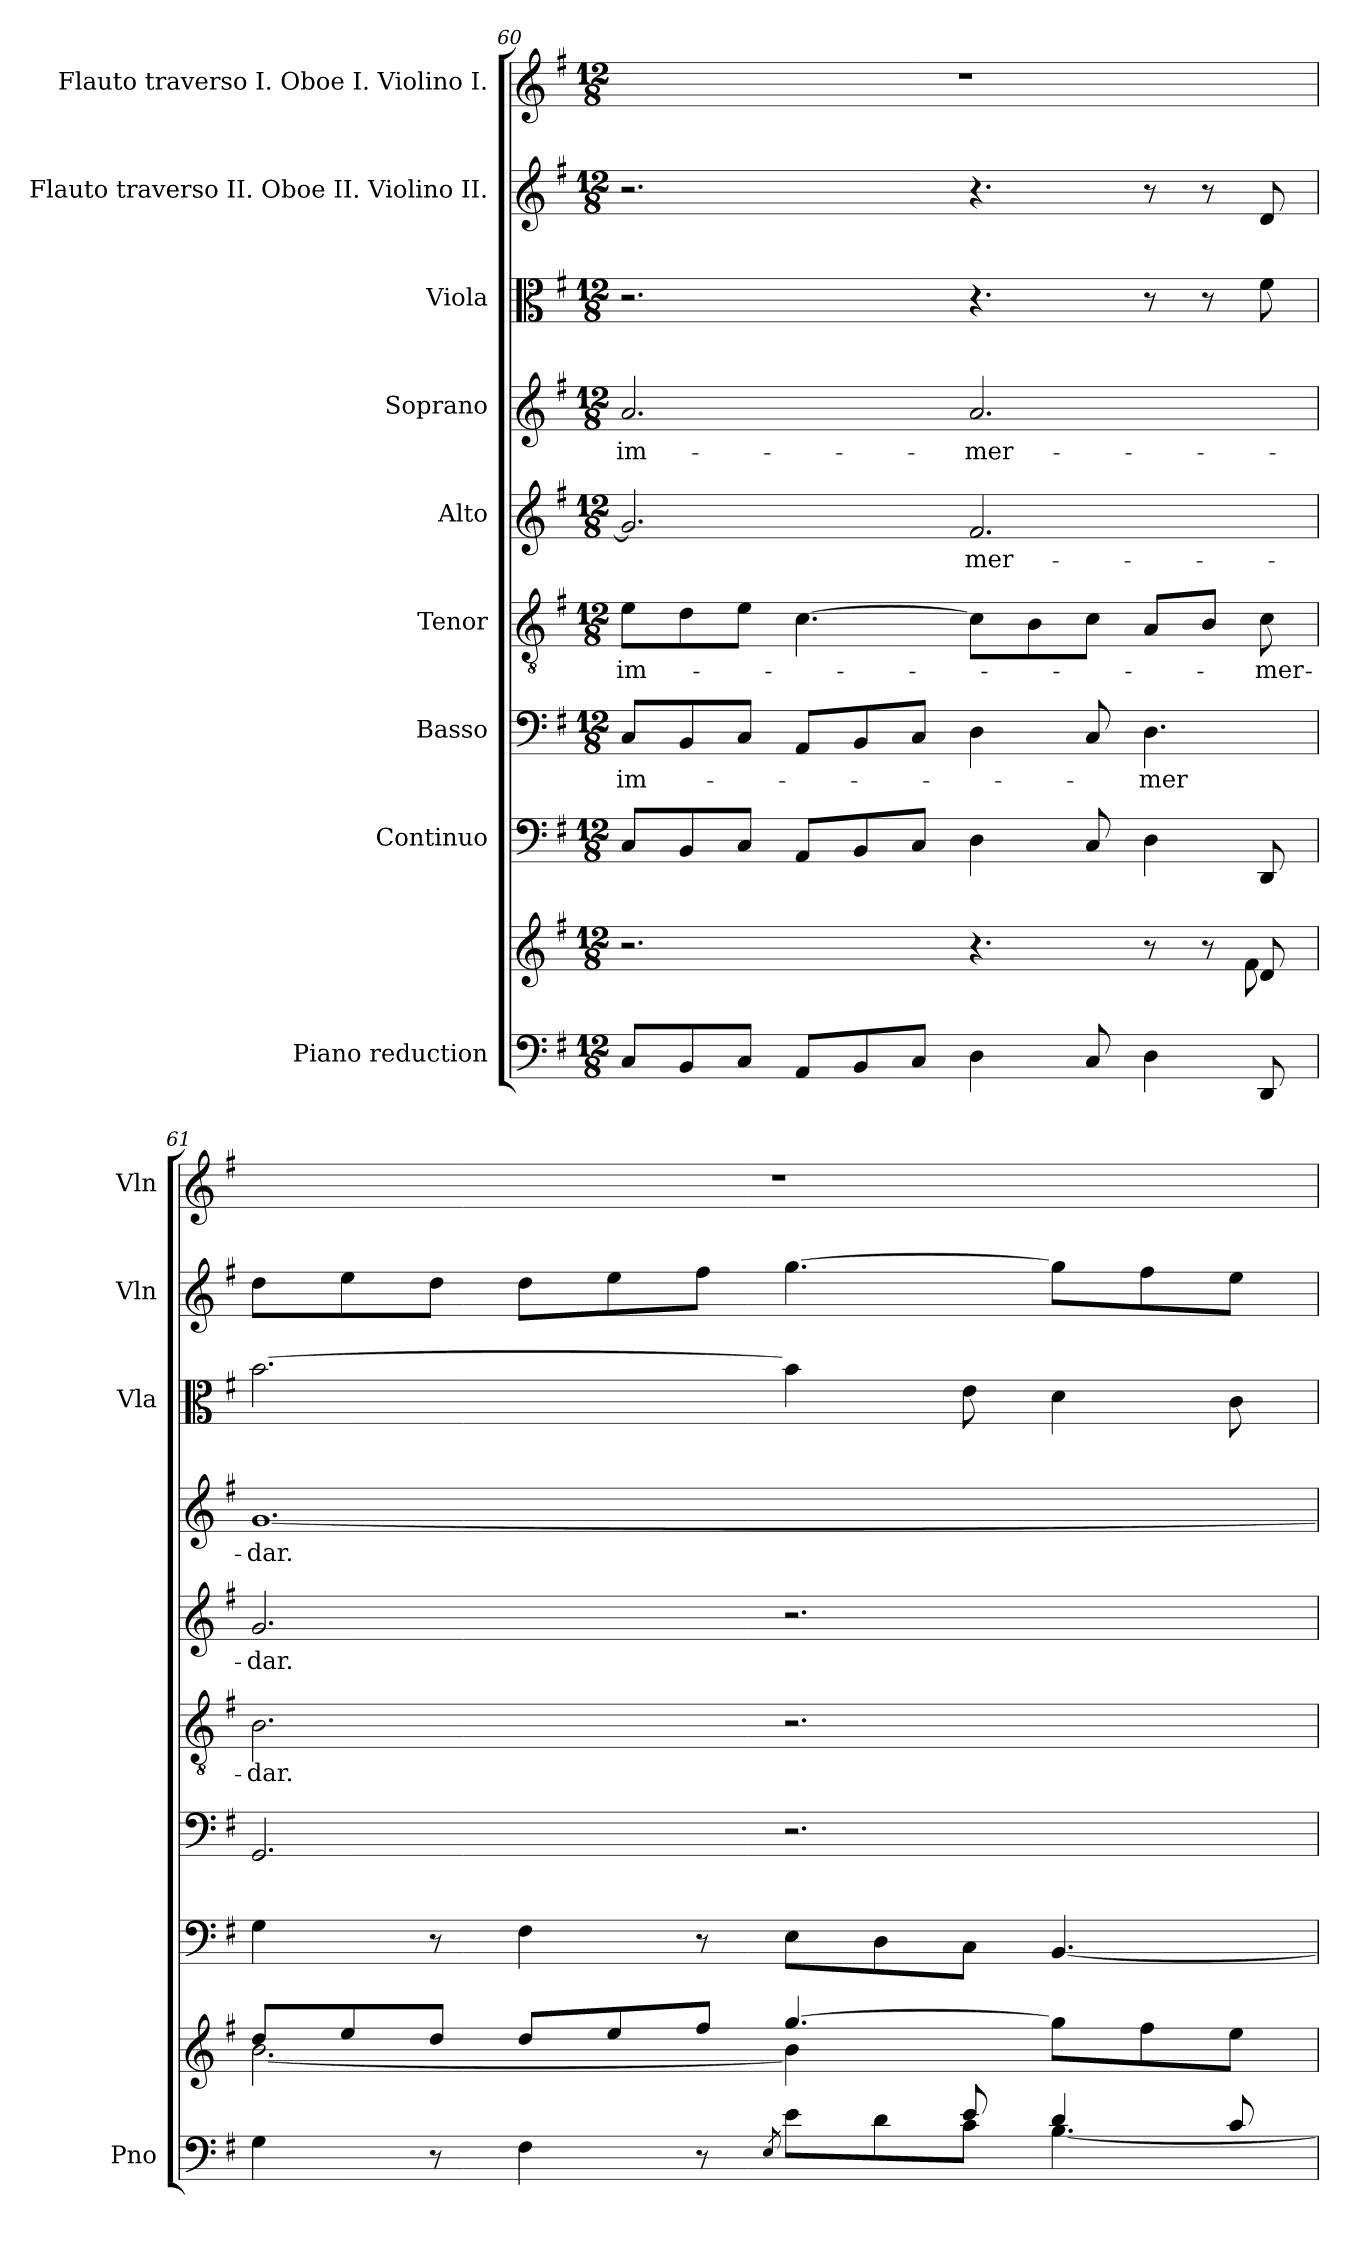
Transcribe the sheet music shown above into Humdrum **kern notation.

**kern	**kern	**kern	**kern	**text	**kern	**text	**kern	**text	**kern	**text	**kern	**kern	**kern
*part9	*part9	*part8	*part7	*part7	*part6	*part6	*part5	*part5	*part4	*part4	*part3	*part2	*part1
*staff10	*staff9	*staff8	*staff7	*staff7	*staff6	*staff6	*staff5	*staff5	*staff4	*staff4	*staff3	*staff2	*staff1
*I"Piano reduction	*	*I"Continuo	*I"Basso	*	*I"Tenor	*	*I"Alto	*	*I"Soprano	*	*I"Viola	*I"Flauto traverso II. Oboe II. Violino II.	*I"Flauto traverso I. Oboe I. Violino I.
*I'Pno	*	*	*	*	*	*	*	*	*	*	*I'Vla	*I'Vln	*I'Vln
*clefF4	*clefG2	*clefF4	*clefF4	*	*clefGv2	*	*clefG2	*	*clefG2	*	*clefC3	*clefG2	*clefG2
*k[f#]	*k[f#]	*k[f#]	*k[f#]	*	*k[f#]	*	*k[f#]	*	*k[f#]	*	*k[f#]	*k[f#]	*k[f#]
*M12/8	*M12/8	*M12/8	*M12/8	*	*M12/8	*	*M12/8	*	*M12/8	*	*M12/8	*M12/8	*M12/8
=60	=60	=60	=60	=60	=60	=60	=60	=60	=60	=60	=60	=60	=60
*	*^	*	*	*	*	*	*	*	*	*	*	*	*
!	!	!	!	!	!LO:LY:b	!	!LO:LY:b	!	!	!	!LO:LY:b	!	!	!
8C/L	2.r	2.ryy	8C/L	8C/L	im-	8e\L	im-	2.g/]	.	2.a/	im-	2.r	2.r	1.r
8BB/	.	.	8BB/	8BB/	.	8d\	.	.	.	.	.	.	.	.
8C/J	.	.	8C/J	8C/J	.	8e\J	.	.	.	.	.	.	.	.
8AA/L	.	.	8AA/L	8AA/L	.	[4.c\	.	.	.	.	.	.	.	.
8BB/	.	.	8BB/	8BB/	.	.	.	.	.	.	.	.	.	.
8C/J	.	.	8C/J	8C/J	.	.	.	.	.	.	.	.	.	.
!	!	!	!	!	!	!	!	!	!LO:LY:b	!	!LO:LY:b	!	!	!
4D\	4.r	4.ryy	4D\	4D\	.	8c\L]	.	2.f#/	-mer-	2.a/	-mer-	4.r	4.r	.
.	.	.	.	.	.	8B\	.	.	.	.	.	.	.	.
8C/	.	.	8C/	8C/	.	8c\J	.	.	.	.	.	.	.	.
!	!	!	!	!	!LO:LY:b	!	!	!	!	!	!	!	!	!
4D\	8r	8ryy	4D\	4.D\	-mer	8A/L	.	.	.	.	.	8r	8r	.
.	8r	8ryy	.	.	.	8B/J	.	.	.	.	.	8r	8r	.
!	!	!	!	!	!	!	!LO:LY:b	!	!	!	!	!	!	!
8DD/	8d/	8f#\	8DD/	.	.	8c\	-mer-	.	.	.	.	8f#\	8d/	.
!!LO:PB:g=z
=61	=61	=61	=61	=61	=61	=61	=61	=61	=61	=61	=61	=61	=61	=61
*^	*	*	*	*	*	*	*	*	*	*	*	*	*	*
!	!	!	!	!	!	!	!	!LO:LY:b	!	!LO:LY:b	!	!LO:LY:b	!	!	!
1ryy	4G\	8dd/L	[2.b\	4G\	2.GG/	.	2.B\	-dar.	2.g/	-dar.	[1.g	-dar.	[2.b\	8dd\L	1.r
.	.	8ee/	.	.	.	.	.	.	.	.	.	.	.	8ee\	.
.	8r	8dd/J	.	8r	.	.	.	.	.	.	.	.	.	8dd\J	.
.	4F#\	8dd/L	.	4F#\	.	.	.	.	.	.	.	.	.	8dd\L	.
.	.	8ee/	.	.	.	.	.	.	.	.	.	.	.	8ee\	.
.	8r	8ff#/J	.	8r	.	.	.	.	.	.	.	.	.	8ff#\J	.
.	8qE/	.	.	.	.	.	.	.	.	.	.	.	.	.	.
.	8e\L	[4.gg/	4b\]	8E\L	2.r	.	2.r	.	2.r	.	.	.	4b\]	[4.gg\	.
.	8d\	.	.	8D\	.	.	.	.	.	.	.	.	.	.	.
8e/	8c\J	.	2ryy	8C\J	.	.	.	.	.	.	.	.	8e\	.	.
4d/	[4.B\	8gg\L]	.	[4.BB/	.	.	.	.	.	.	.	.	4d\	8gg\L]	.
.	.	8ff#\	.	.	.	.	.	.	.	.	.	.	.	8ff#\	.
8c/	.	8ee\J	.	.	.	.	.	.	.	.	.	.	8c\	8ee\J	.
*v	*v	*	*	*	*	*	*	*	*	*	*	*	*	*	*
*	*v	*v	*	*	*	*	*	*	*	*	*	*	*	*
=	=	=	=	=	=	=	=	=	=	=	=	=	=
*-	*-	*-	*-	*-	*-	*-	*-	*-	*-	*-	*-	*-	*-
